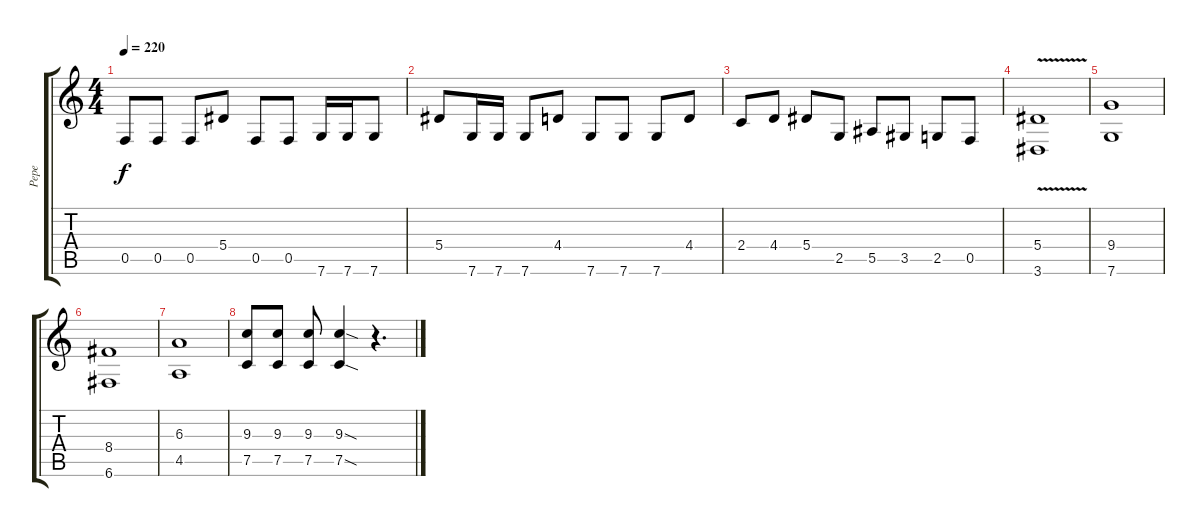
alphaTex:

\track ("Pepe" "Pepe") {instrument distortionguitar}
\staff {score tabs}
\tuning (C4 G3 Eb3 Bb2 F2 C2) {hide}
\ts (4 4)
\tempo 220
\clef g2
\ks c
0.5.8{dy f} 0.5.8 0.5.8 5.4.8 0.5.8 0.5.8 7.6.16 7.6.16 7.6.8 |
5.4.8 7.6.16 7.6.16 7.6.8 4.4.8 7.6.8 7.6.8 7.6.8 4.4.8 |
2.4.8 4.4.8 5.4.8 2.5.8 5.5.8 3.5.8 2.5.8 0.5.8 |
(5.4{v} 3.6).1 |
(9.4 7.6).1 |
(8.4 6.6).1 |
(6.3 4.5).1 |
(9.3 7.5).8 (9.3 7.5).8 (9.3 7.5).8 (9.3{sod} 7.5{sod}).4 r.4{d}
